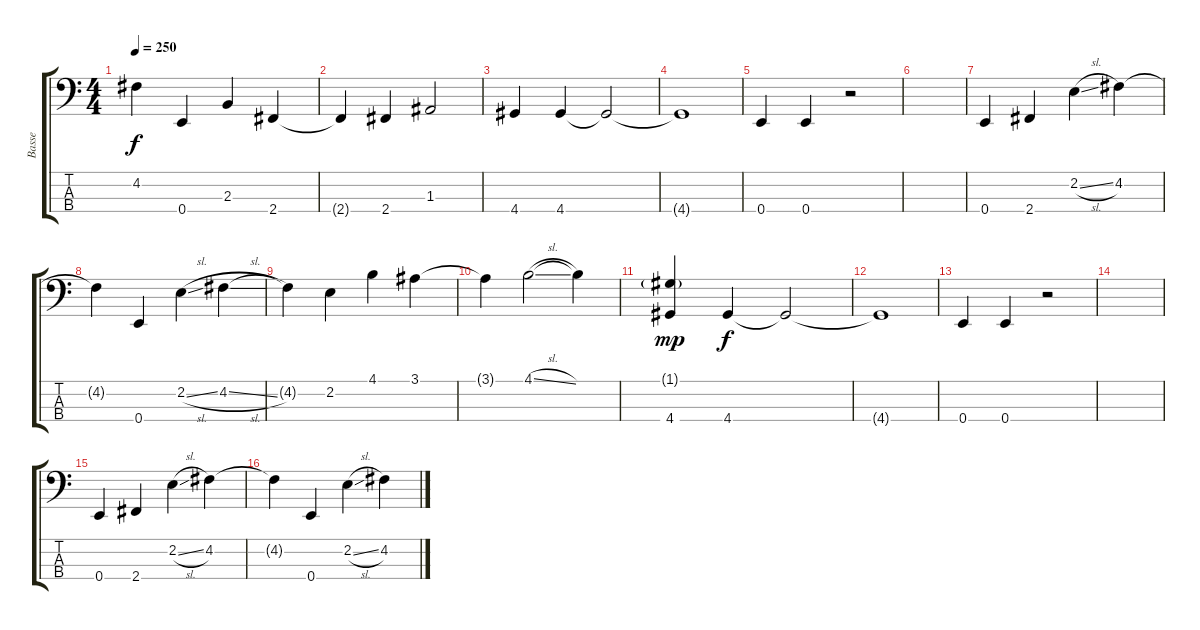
\track ("Basse" "Basse") {instrument electricbasspick}
\staff {score tabs}
\tuning (G2 D2 A1 E1) {hide}
\ts (4 4)
\tempo 250
\clef f4
\ks c
4.2{t}.4{dy f} 0.4.4 2.3.4 2.4.4 |
2.4{t}.4 2.4.4 1.3.2 |
4.4.4 4.4.4 4.4{t}.2 |
4.4{t}.1 |
0.4.4 0.4.4 r.2 |
|
0.4.4 2.4.4 2.2{sl}.4 4.2.4 |
4.2{t}.4 0.4.4 2.2{sl}.4 4.2{sl}.4 |
4.2{t}.4 2.2.4 4.1.4 3.1.4 |
3.1{t}.4 4.1{sl}.2 4.1{t}.4 |
(1.1{g} 4.4).4{dy mp} 4.4.4{dy f} 4.4{t}.2 |
4.4{t}.1 |
0.4.4 0.4.4 r.2 |
|
0.4.4 2.4.4 2.2{sl}.4 4.2.4 |
4.2{t}.4 0.4.4 2.2{sl}.4 4.2.4
